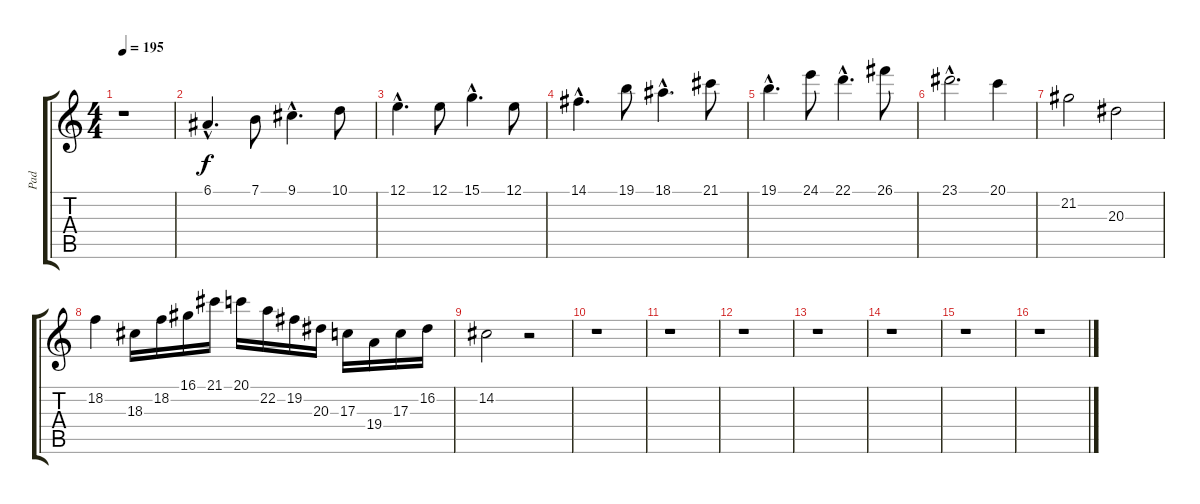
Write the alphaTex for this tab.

\track ("Pad" "Pad") {instrument pad7halo}
\staff {score tabs}
\tuning (E4 B3 G3 D3 A2 E2) {hide}
\ts (4 4)
\tempo 195
\clef g2
\ks c
r.1{dy f} |
6.1{hac}.4{d} 7.1.8 9.1{hac}.4{d} 10.1.8 |
12.1{hac}.4{d} 12.1.8 15.1{hac}.4{d} 12.1.8 |
14.1{hac}.4{d} 19.1.8 18.1{hac}.4{d} 21.1.8 |
19.1{hac}.4{d} 24.1.8 22.1{hac}.4{d} 26.1.8 |
23.1{hac}.2{d} 20.1.4 |
21.2.2 20.3.2 |
18.2.4 18.3.16 18.2.16 16.1.16 21.1.16 20.1.16 22.2.16 19.2.16 20.3.16 17.3.16 19.4.16 17.3.16 16.2.16 |
14.2.2 r.2 |
r.1 |
r.1 |
r.1 |
r.1 |
r.1 |
r.1 |
r.1
